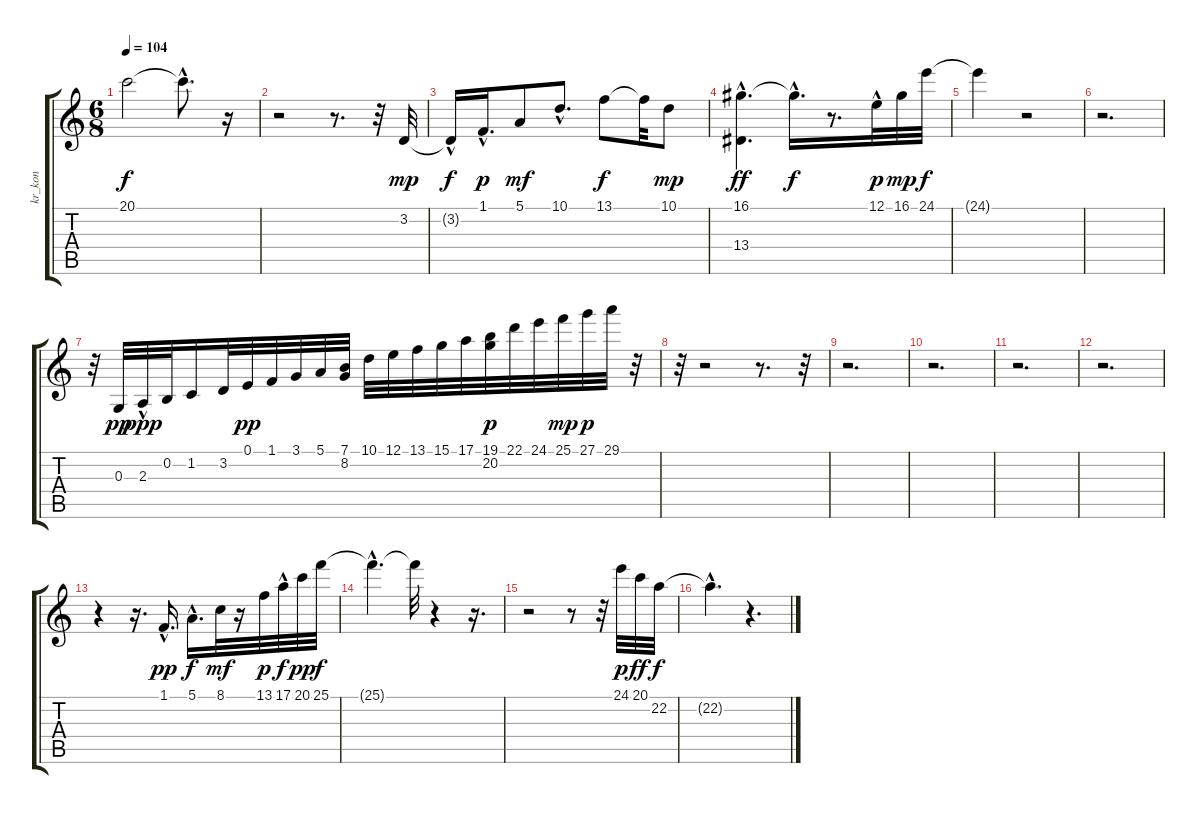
\track ("kr_kon" "kr_kon") {instrument vibraphone}
\staff {score tabs}
\tuning (E4 B3 G3 D3 A2 E2) {hide}
\ts (6 8)
\tempo 104
\clef g2
\ks c
20.1{t}.2{dy f} 20.1{hac t}.8{d} r.16 |
r.2 r.8{d} r.32 3.2.32{dy mp} |
3.2{hac t}.16{dy f} 1.1{hac}.16{d dy p} 5.1.8{dy mf} 10.1{hac}.8{d} 13.1.8{dy f} 13.1{t}.32 10.1.8{dy mp} |
(16.1{hac} 13.4).4{d dy ff} 16.1{hac t}.16{d dy f} r.8{d} 12.1{hac}.32{dy p} 16.1.32{dy mp} 24.1.32{dy f} |
24.1{t}.4 r.2 |
r.2{d} |
r.32 0.3.32{dy pp} 2.3{hac}.32{dy ppp} 0.2.32 1.2.16 3.2.32 0.1.32{dy pp} 1.1.32 3.1.32 5.1.32 (7.1 8.2).32 10.1.32 12.1.32 13.1.32 15.1.32 17.1.32 (19.1 20.2).32{dy p} 22.1.32 24.1.32 25.1.32{dy mp} 27.1.32{dy p} 29.1.32 r.32 |
r.32 r.2 r.8{d} r.32 |
r.2{d} |
r.2{d} |
r.2{d} |
r.2{d} |
r.4 r.16{d} 1.1{hac}.16{d dy pp} 5.1{hac}.16{d dy f} 8.1.32{dy mf} r.16 13.1.32{dy p} 17.1{hac}.32{dy f} 20.1.32{dy pp} 25.1.32{dy f} |
25.1{hac t}.4{d} 25.1{t}.32 r.4 r.16{d} |
r.2 r.8 r.32 24.1.32{dy p} 20.1.32{dy ff} 22.2.32{dy f} |
22.2{hac t}.4{d} r.4{d}
